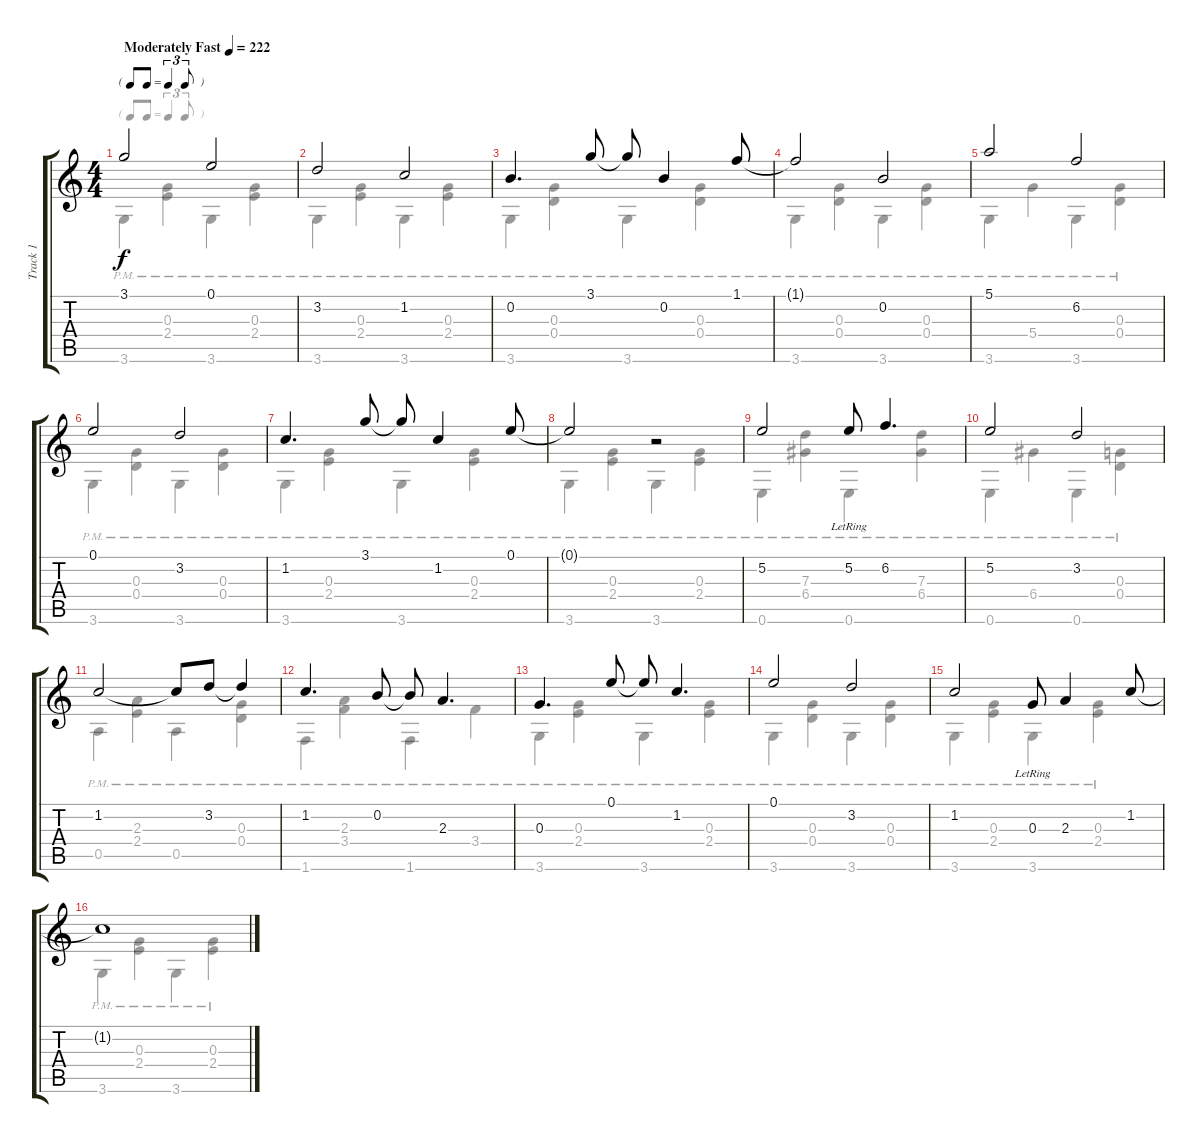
\track ("Track 1" "Track 1") {instrument electricguitarjazz}
\staff {score tabs}
\tuning (E4 B3 G3 D3 A2 E2) {hide}
\voice
\ts (4 4)
\tf triplet8th
\tempo (222 "Moderately Fast")
\clef g2
\ks c
3.1.2{dy f instrument electricguitarjazz} 0.1.2 |
3.2.2 1.2.2 |
0.2.4{d} 3.1.8 3.1{t}.8 0.2.4 1.1.8 |
1.1{t}.2 0.2.2 |
5.1.2 6.2.2 |
0.1.2 3.2.2 |
1.2.4{d} 3.1.8 3.1{t}.8 1.2.4 0.1.8 |
0.1{t}.2 r.2 |
5.2.2 5.2{lr}.8 6.2.4{d} |
5.2.2 3.2.2 |
1.2.2 1.2{t}.8 3.2.8 3.2{t}.4 |
1.2.4{d} 0.2.8 0.2{t}.8 2.3.4{d} |
0.3.4{d} 0.1.8 0.1{t}.8 1.2.4{d} |
0.1.2 3.2.2 |
1.2.2 0.3{lr}.8 2.3.4 1.2.8 |
1.2{t}.1
\voice
\clef g2
\ottava regular
\simile none
\ks c
3.6{pm}.4{dy f} (0.3{pm} 2.4{pm}).4 3.6{pm}.4 (0.3{pm} 2.4{pm}).4 |
3.6{pm}.4 (0.3{pm} 2.4{pm}).4 3.6{pm}.4 (0.3{pm} 2.4{pm}).4 |
3.6{pm}.4 (0.3{pm} 0.4{pm}).4 3.6{pm}.4 (0.3{pm} 0.4{pm}).4 |
3.6{pm}.4 (0.3{pm} 0.4{pm}).4 3.6{pm}.4 (0.3{pm} 0.4{pm}).4 |
3.6{pm}.4 5.4{pm}.4 3.6{pm}.4 (0.3{pm} 0.4{pm}).4 |
3.6{pm}.4 (0.3{pm} 0.4{pm}).4 3.6{pm}.4 (0.3{pm} 0.4{pm}).4 |
3.6{pm}.4 (0.3{pm} 2.4{pm}).4 3.6{pm}.4 (0.3{pm} 2.4{pm}).4 |
3.6{pm}.4 (0.3{pm} 2.4{pm}).4 3.6{pm}.4 (0.3{pm} 2.4{pm}).4 |
0.6{pm}.4 (7.3{pm} 6.4).4 0.6{pm}.4 (7.3{pm} 6.4{pm}).4 |
0.6{pm}.4 6.4{pm}.4 0.6{pm}.4 (0.3{pm} 0.4{pm}).4 |
0.5{pm}.4 (2.3{pm} 2.4{pm}).4 0.5{pm}.4 (0.3{pm} 0.4{pm}).4 |
1.6{pm}.4 (2.3{pm} 3.4{pm}).4 1.6{pm}.4 3.4{pm}.4 |
3.6{pm}.4 (0.3{pm} 2.4{pm}).4 3.6{pm}.4 (0.3{pm} 2.4{pm}).4 |
3.6{pm}.4 (0.3{pm} 0.4{pm}).4 3.6{pm}.4 (0.3{pm} 0.4{pm}).4 |
3.6{pm}.4 (0.3{pm} 2.4{pm}).4 3.6{pm}.4 (0.3{pm} 2.4{pm}).4 |
3.6{pm}.4 (0.3{pm} 2.4{pm}).4 3.6{pm}.4 (0.3{pm} 2.4{pm}).4
